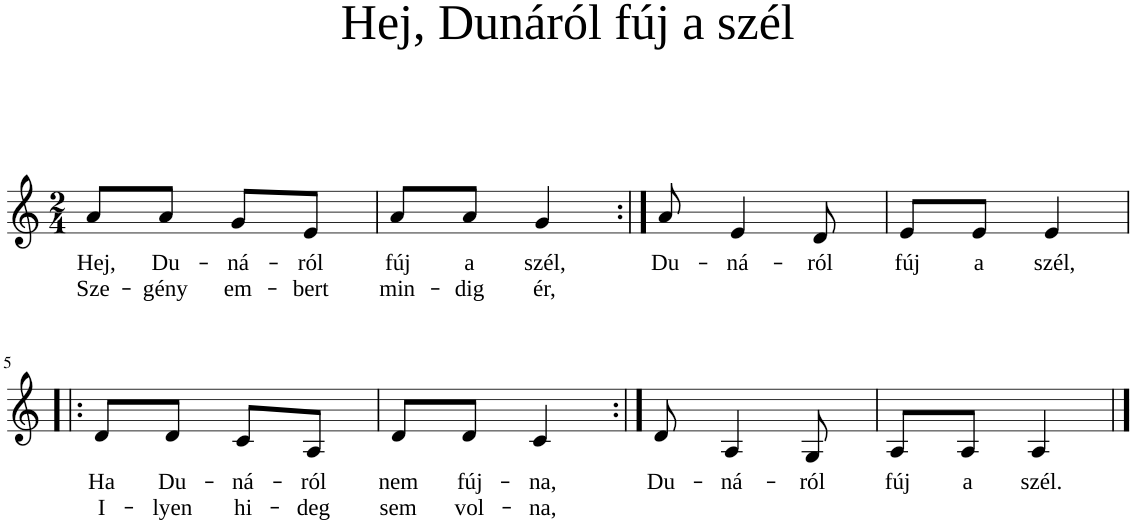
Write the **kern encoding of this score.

**kern	**text	**text
*part1	*part1	*part1
*staff1	*staff1	*staff1
*I"Piano	*	*
*I'Pno	*	*
*clefG2	*	*
*k[]	*	*
*M2/4	*	*
=1	=1	=1
!	!LO:LY:b	!LO:LY:b
8a/L	Hej,	Sze-
!	!LO:LY:b	!LO:LY:b
8a/J	Du-	-gény
!	!LO:LY:b	!LO:LY:b
8g/L	-ná-	em-
!	!LO:LY:b	!LO:LY:b
8e/J	ról	-bert
=2	=2	=2
!	!LO:LY:b	!LO:LY:b
8a/L	fúj	min-
!	!LO:LY:b	!LO:LY:b
8a/J	a	-dig
!	!LO:LY:b	!LO:LY:b
4g/	szél,	ér,
=3:|!	=3:|!	=3:|!
!	!LO:LY:b	!
8a/	Du-	.
!	!LO:LY:b	!
4e/	ná-	.
!	!LO:LY:b	!
8d/	-ról	.
=4	=4	=4
!	!LO:LY:b	!
8e/L	fúj	.
!	!LO:LY:b	!
8e/J	a	.
!	!LO:LY:b	!
4e/	szél,	.
!!LO:LB:g=z
=5!|:	=5!|:	=5!|:
!	!LO:LY:b	!LO:LY:b
8d/L	Ha	I-
!	!LO:LY:b	!LO:LY:b
8d/J	Du-	-lyen
!	!LO:LY:b	!LO:LY:b
8c/L	-ná-	hi-
!	!LO:LY:b	!LO:LY:b
8A/J	-ról	-deg
=6	=6	=6
!	!LO:LY:b	!LO:LY:b
8d/L	nem	sem
!	!LO:LY:b	!LO:LY:b
8d/J	fúj-	vol-
!	!LO:LY:b	!LO:LY:b
4c/	-na,	-na,
=7:|!	=7:|!	=7:|!
!	!LO:LY:b	!
8d/	Du-	.
!	!LO:LY:b	!
4A/	-ná-	.
!	!LO:LY:b	!
8G/	-ról	.
=8	=8	=8
!	!LO:LY:b	!
8A/L	fúj	.
!	!LO:LY:b	!
8A/J	a	.
!	!LO:LY:b	!
4A/	szél.	.
==	==	==
*-	*-	*-
